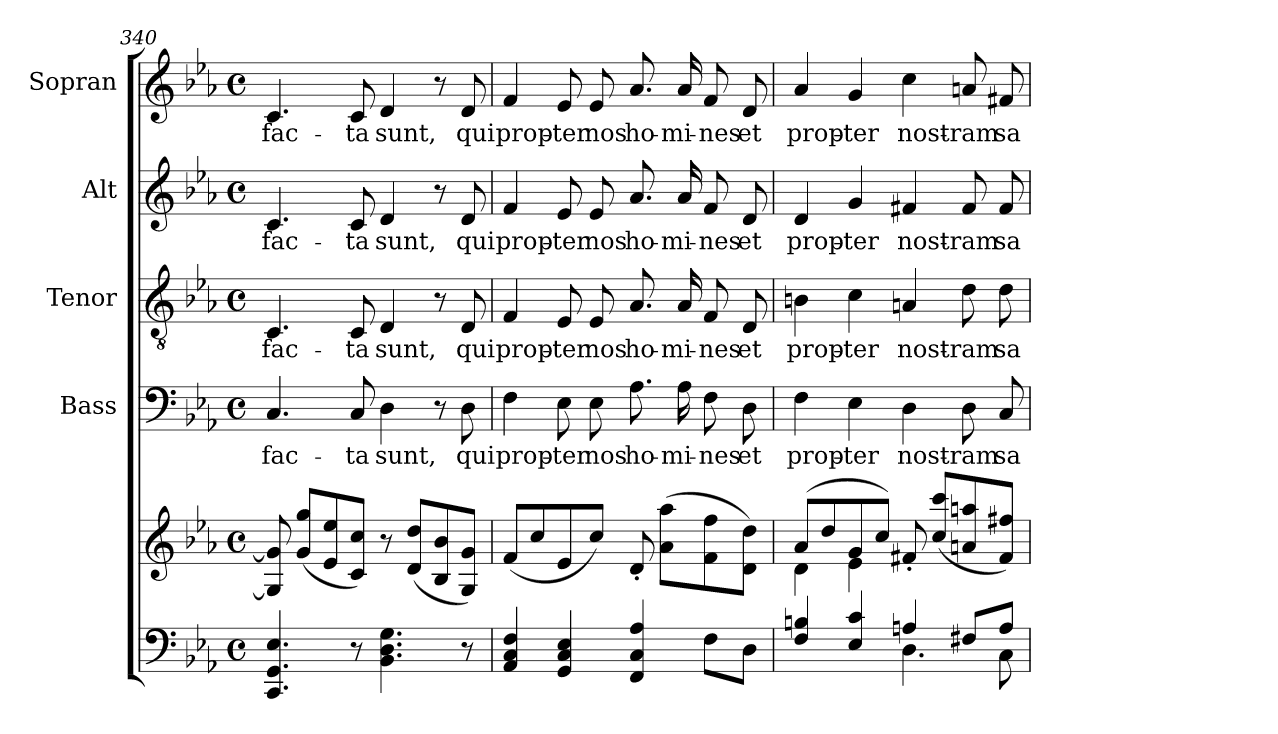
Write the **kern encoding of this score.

**kern	**kern	**kern	**text	**kern	**text	**kern	**text	**kern	**text
*part5	*part5	*part4	*part4	*part3	*part3	*part2	*part2	*part1	*part1
*staff6	*staff5	*staff4	*staff4	*staff3	*staff3	*staff2	*staff2	*staff1	*staff1
*	*	*I"Bass	*	*I"Tenor	*	*I"Alt	*	*I"Sopran	*
*	*	*I'B.	*	*I'T.	*	*I'A.	*	*I'S.	*
*clefF4	*clefG2	*clefF4	*	*clefGv2	*	*clefG2	*	*clefG2	*
*k[b-e-a-]	*k[b-e-a-]	*k[b-e-a-]	*	*k[b-e-a-]	*	*k[b-e-a-]	*	*k[b-e-a-]	*
*E-:	*E-:	*E-:	*	*E-:	*	*E-:	*	*E-:	*
*M4/4	*M4/4	*M4/4	*	*M4/4	*	*M4/4	*	*M4/4	*
*met(c)	*met(c)	*met(c)	*	*met(c)	*	*met(c)	*	*met(c)	*
=340	=340	=340	=340	=340	=340	=340	=340	=340	=340
!	!	!	!LO:LY:b	!	!LO:LY:b	!	!LO:LY:b	!	!LO:LY:b
4.CC/ 4.GG/ 4.E-/	8G/] 8g/]	4.C/	fac-	4.C/	fac-	4.c/	fac-	4.c/	fac-
.	(<8g/ 8gg/L	.	.	.	.	.	.	.	.
.	8e-/ 8ee-/	.	.	.	.	.	.	.	.
!	!	!	!LO:LY:b	!	!LO:LY:b	!	!LO:LY:b	!	!LO:LY:b
8r	8c/ 8cc/J)	8C/	-ta	8C/	-ta	8c/	-ta	8c/	-ta
!	!	!	!LO:LY:b	!	!LO:LY:b	!	!LO:LY:b	!	!LO:LY:b
4.BB-\ 4.D\ 4.G\	8r	4D\	sunt,	4D/	sunt,	4d/	sunt,	4d/	sunt,
.	(<8d/ 8dd/L	.	.	.	.	.	.	.	.
.	8B-/ 8b-/	8r	.	8r	.	8r	.	8r	.
!	!	!	!LO:LY:b	!	!LO:LY:b	!	!LO:LY:b	!	!LO:LY:b
8r	8G/ 8g/J)	8D\	qui	8D/	qui	8d/	qui	8d/	qui
!!LO:LB:g=z
=341	=341	=341	=341	=341	=341	=341	=341	=341	=341
!	!	!	!LO:LY:b	!	!LO:LY:b	!	!LO:LY:b	!	!LO:LY:b
4AA-/ 4C/ 4F/	(<8f/L	4F\	prop-	4F/	prop-	4f/	prop-	4f/	prop-
.	8cc/	.	.	.	.	.	.	.	.
!	!	!	!LO:LY:b	!	!LO:LY:b	!	!LO:LY:b	!	!LO:LY:b
4GG/ 4C/ 4E-/	8e-/	8E-\	-ter	8E-/	-ter	8e-/	-ter	8e-/	-ter
!	!	!	!LO:LY:b	!	!LO:LY:b	!	!LO:LY:b	!	!LO:LY:b
.	8cc/J)	8E-\	nos	8E-/	nos	8e-/	nos	8e-/	nos
!	!	!	!LO:LY:b	!	!LO:LY:b	!	!LO:LY:b	!	!LO:LY:b
4FF/ 4C/ 4A-/	8d'</	8.A-\	ho-	8.A-/	ho-	8.a-/	ho-	8.a-/	ho-
.	(>8a-\ 8aa-\L	.	.	.	.	.	.	.	.
!	!	!	!LO:LY:b	!	!LO:LY:b	!	!LO:LY:b	!	!LO:LY:b
.	.	16A-\	-mi-	16A-/	-mi-	16a-/	-mi-	16a-/	-mi-
!	!	!	!LO:LY:b	!	!LO:LY:b	!	!LO:LY:b	!	!LO:LY:b
8F\L	8f\ 8ff\	8F\	-nes	8F/	-nes	8f/	-nes	8f/	-nes
!	!	!	!LO:LY:b	!	!LO:LY:b	!	!LO:LY:b	!	!LO:LY:b
8D\J	8d\ 8dd\J)	8D\	et	8D/	et	8d/	et	8d/	et
=342	=342	=342	=342	=342	=342	=342	=342	=342	=342
*^	*^	*	*	*	*	*	*	*	*
!	!	!	!	!	!LO:LY:b	!	!LO:LY:b	!	!LO:LY:b	!	!LO:LY:b
4F/ 4Bn/	2ryy	(>8a-/L	4d\	4F\	prop-	4Bn\	prop-	4d/	prop-	4a-/	prop-
.	.	8dd/	.	.	.	.	.	.	.	.	.
!	!	!	!	!	!LO:LY:b	!	!LO:LY:b	!	!LO:LY:b	!	!LO:LY:b
4E-/ 4c/	.	8g/	4e-\	4E-\	-ter	4c\	-ter	4g/	-ter	4g/	-ter
.	.	8cc/J)	.	.	.	.	.	.	.	.	.
!	!	!	!	!	!LO:LY:b	!	!LO:LY:b	!	!LO:LY:b	!	!LO:LY:b
4An/	4.D\	8f#X'</	2ryy	4D\	nost-	4An/	nost-	4f#X/	nost-	4cc\	nost-
.	.	(<8cc/ 8ccc/L	.	.	.	.	.	.	.	.	.
!	!	!	!	!	!LO:LY:b	!	!LO:LY:b	!	!LO:LY:b	!	!LO:LY:b
8F#X/L	.	8an/ 8aan/	.	8D\	-ram	8d\	-ram	8f#/	-ram	8an/	-ram
!	!	!	!	!	!LO:LY:b	!	!LO:LY:b	!	!LO:LY:b	!	!LO:LY:b
8A/J	8C\	8f#/ 8ff#X/J)	.	8C/	sa-	8d\	sa-	8f#/	sa-	8f#X/	sa-
*v	*v	*	*	*	*	*	*	*	*	*	*
*	*v	*v	*	*	*	*	*	*	*	*
=	=	=	=	=	=	=	=	=	=
*-	*-	*-	*-	*-	*-	*-	*-	*-	*-
